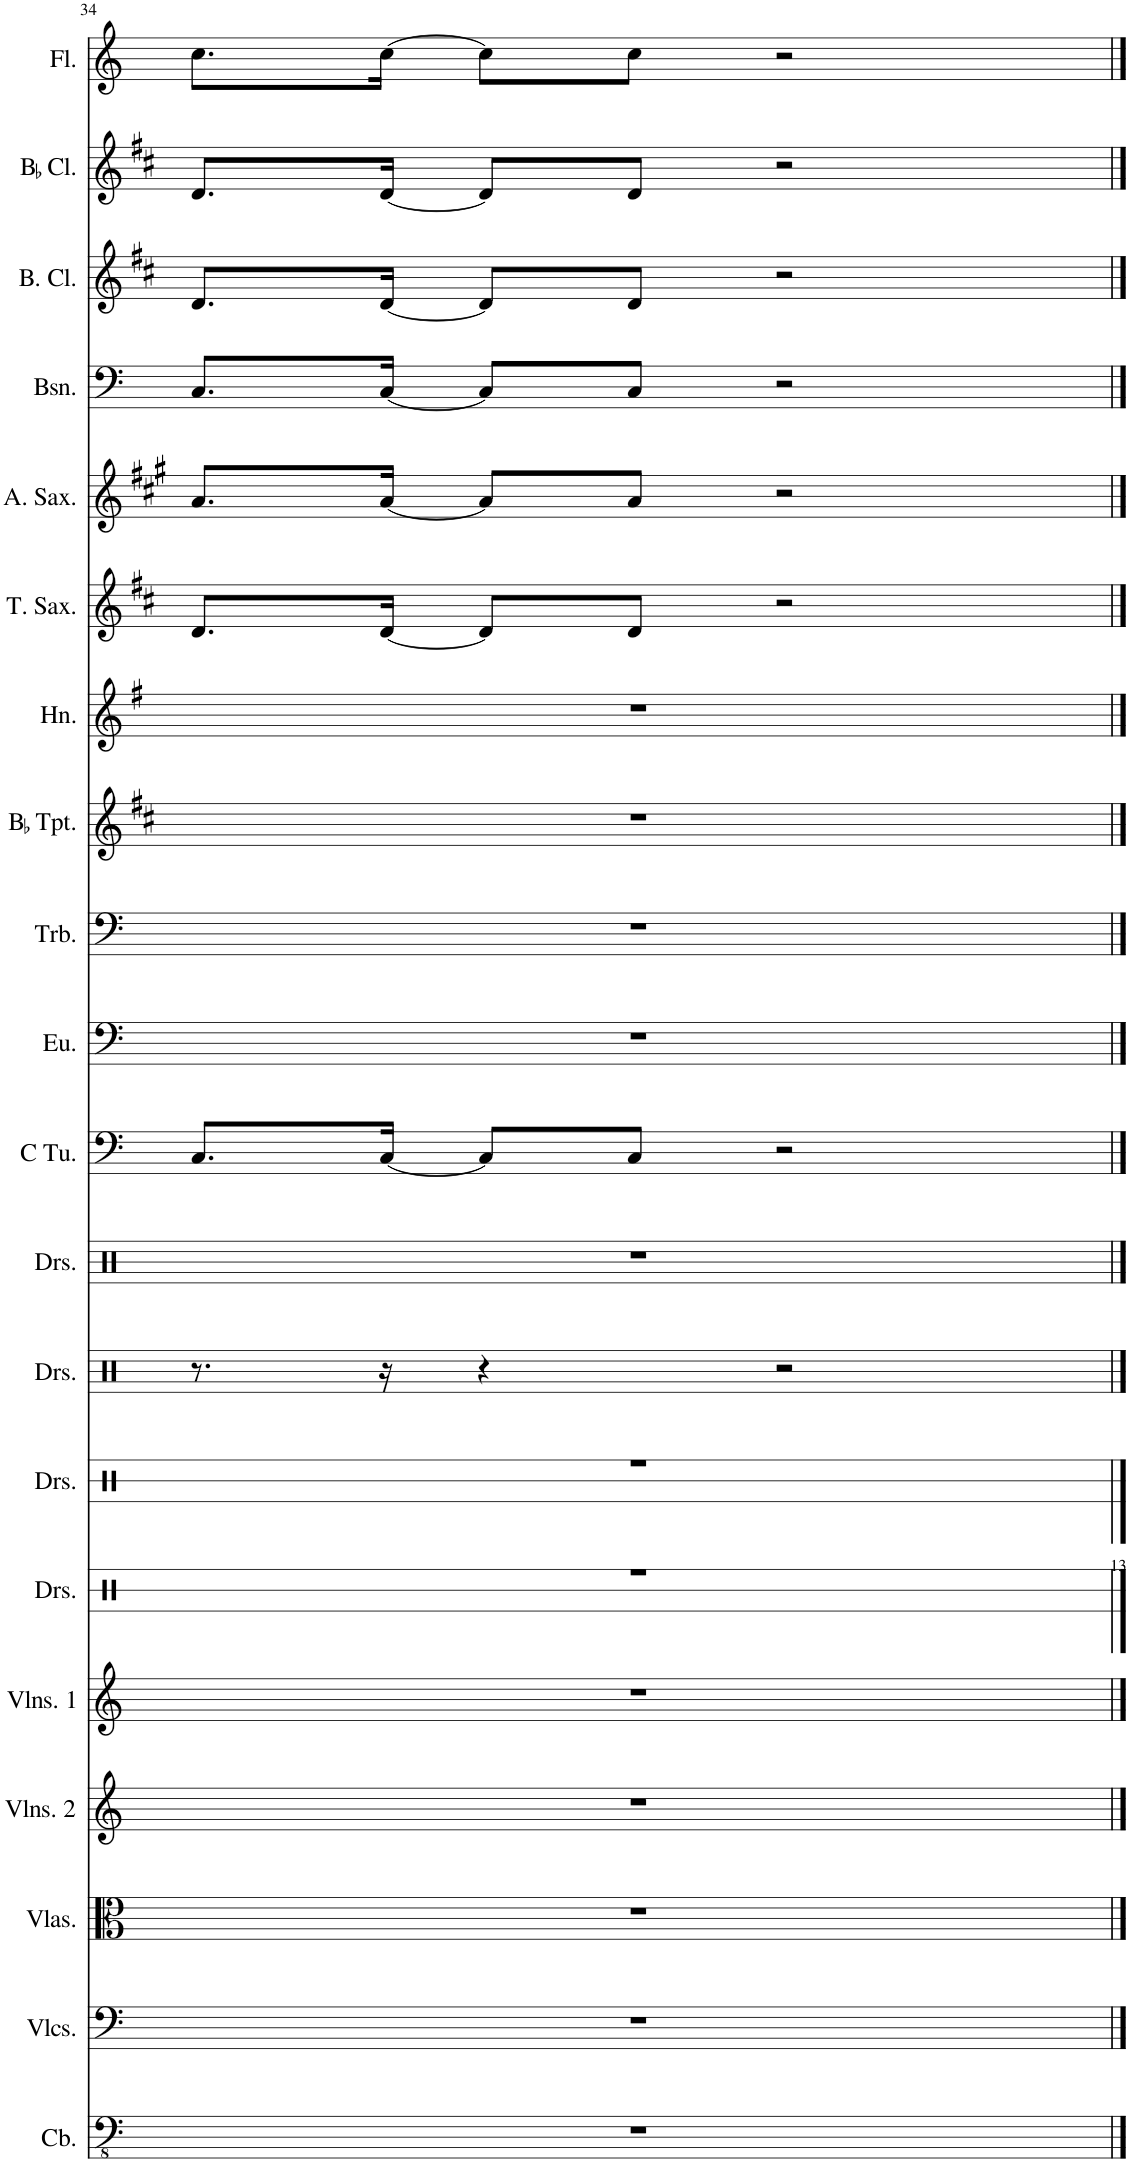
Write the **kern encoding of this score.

**kern	**kern	**kern	**kern	**kern	**kern	**kern	**kern	**kern	**kern	**kern	**kern	**kern	**kern	**kern	**kern	**kern	**kern	**kern	**kern
*part20	*part19	*part18	*part17	*part16	*part15	*part14	*part13	*part12	*part11	*part10	*part9	*part8	*part7	*part6	*part5	*part4	*part3	*part2	*part1
*staff20	*staff19	*staff18	*staff17	*staff16	*staff15	*staff14	*staff13	*staff12	*staff11	*staff10	*staff9	*staff8	*staff7	*staff6	*staff5	*staff4	*staff3	*staff2	*staff1
*I"Contrabass	*I"Violoncellos	*I"Violas	*I"Violins 2	*I"Violins 1	*I"Drumset 3 lines	*I"Drumset	*I"Drumset	*I"Drumset	*I"C Tuba	*I"Euphonium	*I"Trombone	*I"BaccidentalFlat Trumpet	*I"Horn	*I"Tenor Saxophone	*I"Alto Saxophone	*I"Bassoon	*I"Bass Clarinet	*I"BaccidentalFlat Clarinet	*I"Flute
*I'Cb.	*I'Vlcs.	*I'Vlas.	*I'Vlns. 2	*I'Vlns. 1	*I'Drs.	*I'Drs.	*I'Drs.	*I'Drs.	*I'C Tu.	*I'Eu.	*I'Trb.	*I'BaccidentalFlat Tpt.	*I'Hn.	*I'T. Sax.	*I'A. Sax.	*I'Bsn.	*I'B. Cl.	*I'BaccidentalFlat Cl.	*I'Fl.
!!LO:PB:g=z
*clefFv4	*clefF4	*clefC3	*clefG2	*clefG2	*clefX	*clefX	*clefX	*clefX	*clefF4	*clefF4	*clefF4	*clefG2	*clefG2	*clefG2	*clefG2	*clefF4	*clefG2	*clefG2	*clefG2
*Trd7c12	*	*	*	*	*	*	*	*	*	*	*	*Trd1c2	*Trd4c7	*Trd8c14	*Trd5c9	*	*Trd8c14	*Trd1c2	*
*k[]	*k[]	*k[]	*k[]	*k[]	*k[]	*k[]	*k[]	*k[]	*k[]	*k[]	*k[]	*k[f#c#]	*k[f#]	*k[f#c#]	*k[f#c#g#]	*k[]	*k[f#c#]	*k[f#c#]	*k[]
*M4/4	*M4/4	*M4/4	*M4/4	*M4/4	*	*M4/4	*M4/4	*M4/4	*M4/4	*M4/4	*M4/4	*M4/4	*M4/4	*M4/4	*M4/4	*M4/4	*M4/4	*M4/4	*M4/4
=34	=34	=34	=34	=34	=34	=34	=34	=34	=34	=34	=34	=34	=34	=34	=34	=34	=34	=34	=34
1r	1r	1r	1r	1r	1r	1r	8.r	1r	8.C/L	1r	1r	1r	1r	8.d/L	8.a/L	8.C/L	8.d/L	8.d/L	8.cc\L
.	.	.	.	.	.	.	16r	.	[16C/Jk	.	.	.	.	[16d/Jk	[16a/Jk	[16C/Jk	[16d/Jk	[16d/Jk	[16cc\Jk
.	.	.	.	.	.	.	4r	.	8C/L]	.	.	.	.	8d/L]	8a/L]	8C/L]	8d/L]	8d/L]	8cc\L]
.	.	.	.	.	.	.	.	.	8C/J	.	.	.	.	8d/J	8a/J	8C/J	8d/J	8d/J	8cc\J
.	.	.	.	.	.	.	2r	.	2r	.	.	.	.	2r	2r	2r	2r	2r	2r
==	==	==	==	==	==	==	==	==	==	==	==	==	==	==	==	==	==	==	==
*-	*-	*-	*-	*-	*-	*-	*-	*-	*-	*-	*-	*-	*-	*-	*-	*-	*-	*-	*-
